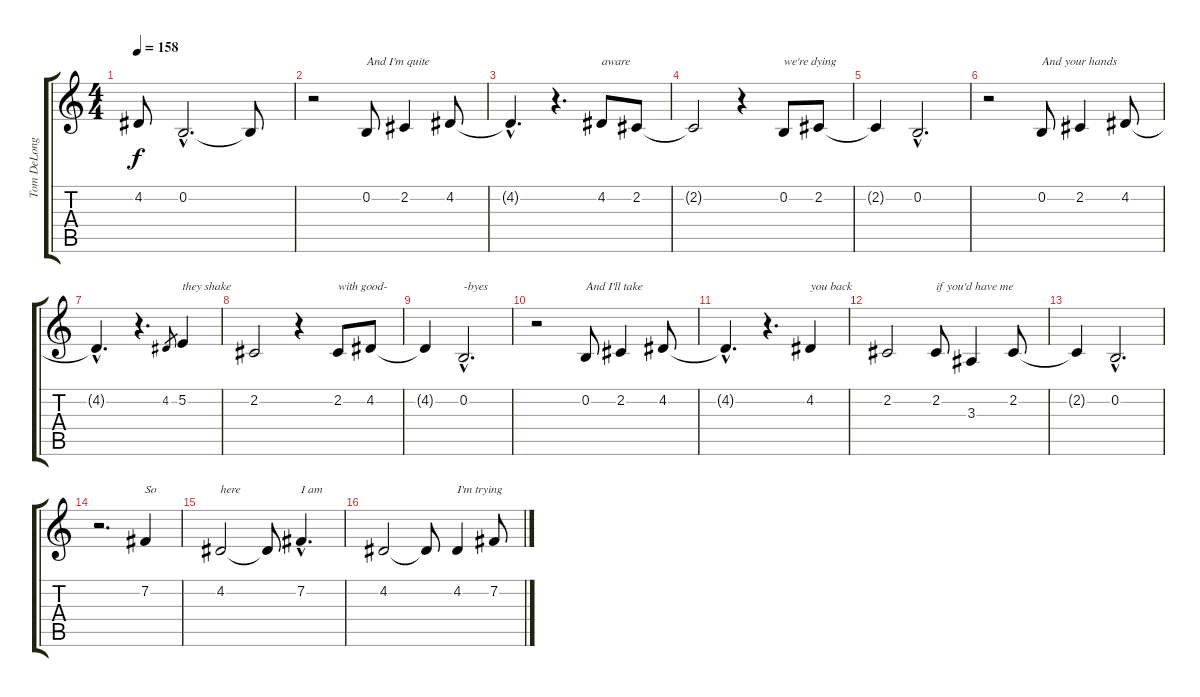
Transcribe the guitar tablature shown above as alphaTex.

\track ("Tom DeLonge - Vocal" "Tom DeLong") {instrument lead2sawtooth}
\staff {score tabs}
\tuning (E4 B3 G3 D3 A2 E2) {hide}
\ts (4 4)
\tempo 158
\clef g2
\ks c
4.2{t}.8{dy f} 0.2{hac}.2{d} 0.2{t}.8 |
r.2 0.2.8{txt "And I'm quite "} 2.2.4 4.2.8 |
4.2{hac t}.4{d} r.4{d} 4.2.8{txt "aware "} 2.2.8 |
2.2{t}.2 r.4 0.2.8{txt "we're dying"} 2.2.8 |
2.2{t}.4 0.2{hac}.2{d} |
r.2 0.2.8{txt "And your hands "} 2.2.4 4.2.8 |
4.2{hac t}.4{d} r.4{d} 4.2.8{gr} 5.2.4{txt "they shake "} |
2.2.2 r.4 2.2.8{txt "with good-"} 4.2.8 |
4.2{t}.4 0.2{hac}.2{d txt "-byes"} |
r.2 0.2.8{txt "And I'll take "} 2.2.4 4.2.8 |
4.2{hac t}.4{d} r.4{d} 4.2.4{txt "you back "} |
2.2.2 2.2.8{txt "if you'd have me "} 3.3.4 2.2.8 |
2.2{t}.4 0.2{hac}.2{d} |
r.2{d} 7.2.4{txt "So "} |
4.2.2{txt "here "} 4.2{t}.8 7.2{hac}.4{d txt "I am "} |
4.2.2 4.2{t}.8 4.2.4{txt "I'm trying"} 7.2.8
